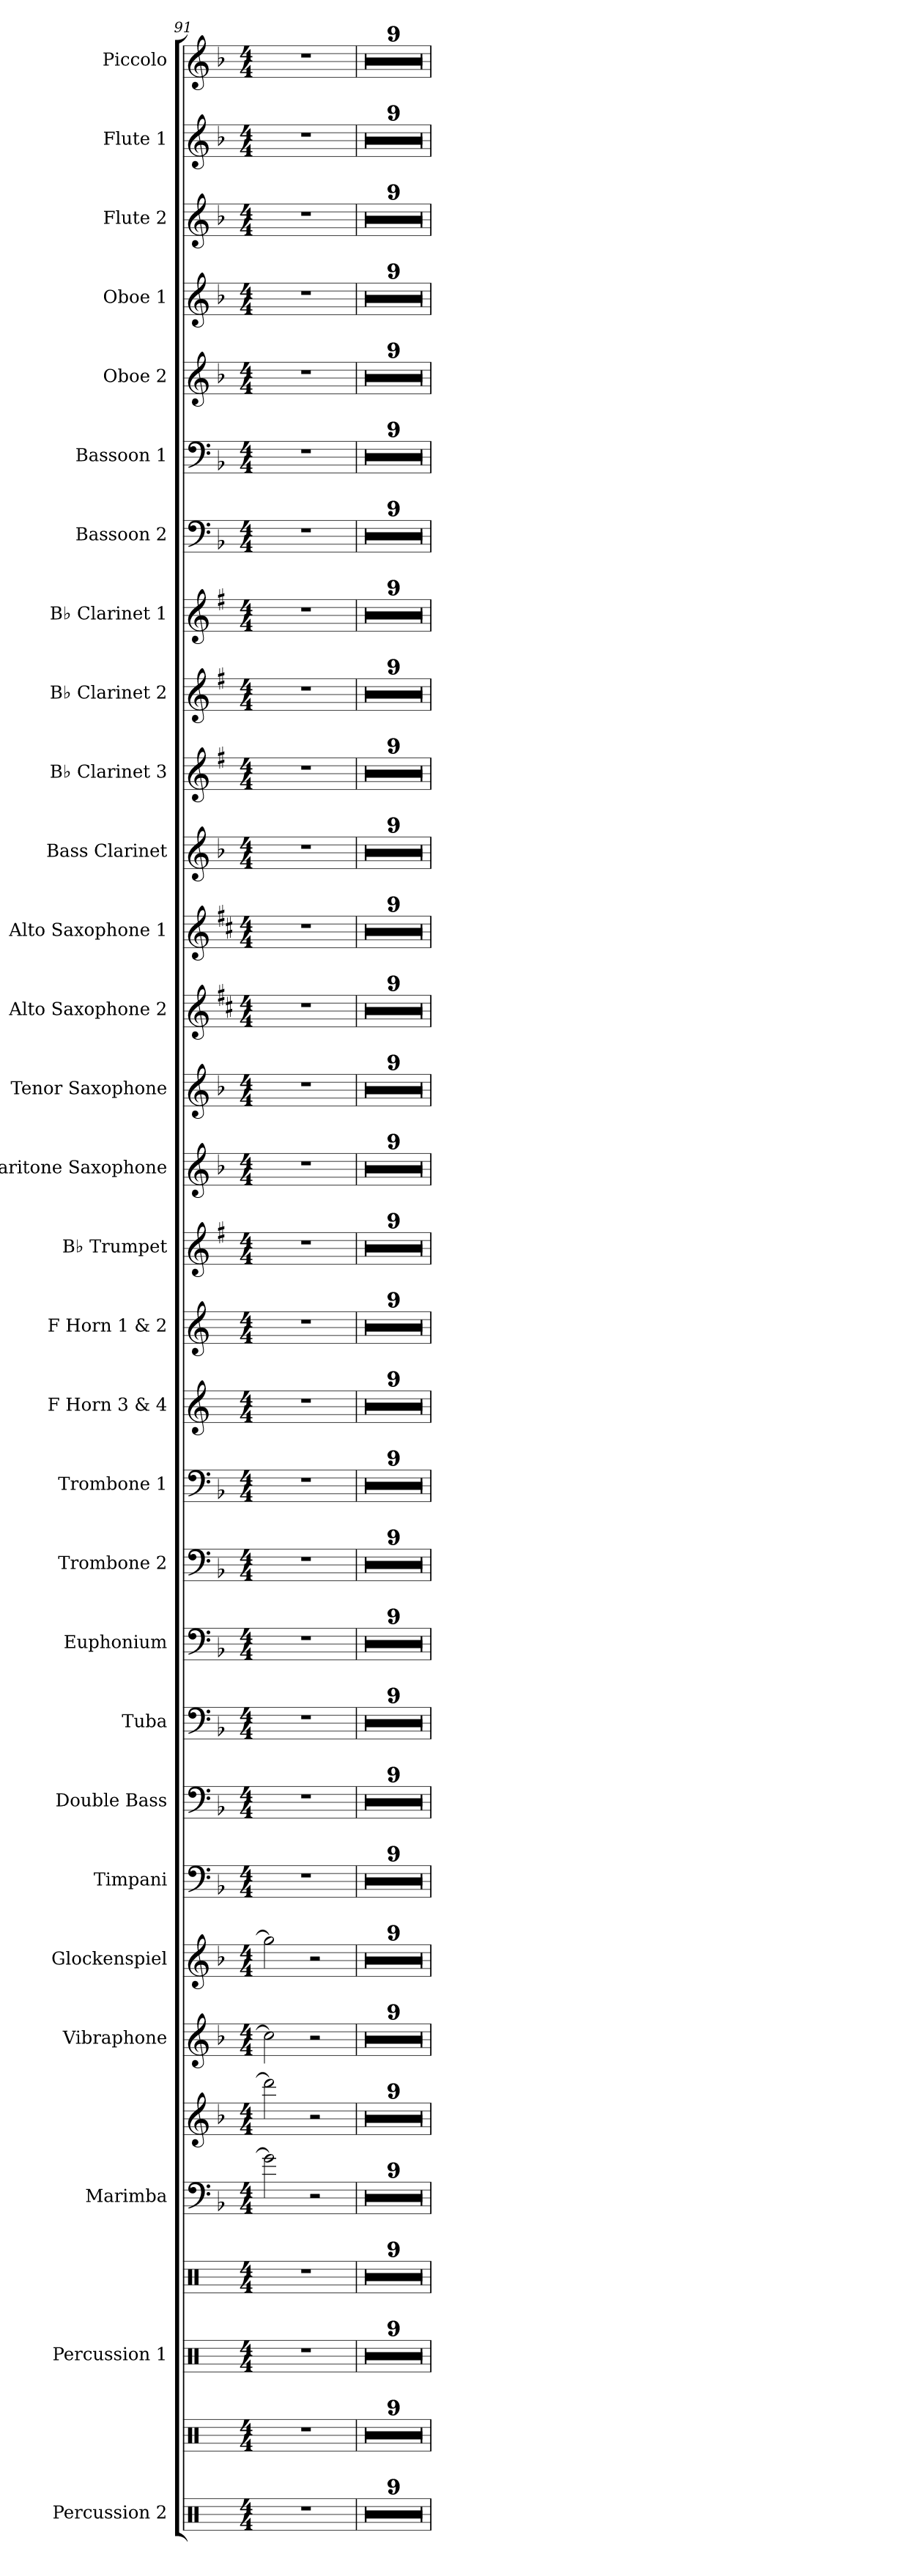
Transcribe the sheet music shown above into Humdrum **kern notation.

**kern	**kern	**kern	**kern	**kern	**kern	**kern	**kern	**kern	**kern	**kern	**kern	**kern	**kern	**kern	**kern	**kern	**kern	**kern	**kern	**kern	**kern	**kern	**kern	**kern	**kern	**kern	**kern	**kern	**kern	**kern	**kern
*part29	*part29	*part28	*part28	*part27	*part27	*part26	*part25	*part24	*part23	*part22	*part21	*part20	*part19	*part18	*part17	*part16	*part15	*part14	*part13	*part12	*part11	*part10	*part9	*part8	*part7	*part6	*part5	*part4	*part3	*part2	*part1
*staff32	*staff31	*staff30	*staff29	*staff28	*staff27	*staff26	*staff25	*staff24	*staff23	*staff22	*staff21	*staff20	*staff19	*staff18	*staff17	*staff16	*staff15	*staff14	*staff13	*staff12	*staff11	*staff10	*staff9	*staff8	*staff7	*staff6	*staff5	*staff4	*staff3	*staff2	*staff1
*I"Percussion 2	*	*I"Percussion 1	*	*I"Marimba	*	*I"Vibraphone	*I"Glockenspiel	*I"Timpani	*I"Double Bass	*I"Tuba	*I"Euphonium	*I"Trombone 2	*I"Trombone 1	*I"F Horn 3 &amp; 4	*I"F Horn 1 &amp; 2	*I"B♭ Trumpet	*I"Baritone Saxophone	*I"Tenor Saxophone	*I"Alto Saxophone 2	*I"Alto Saxophone 1	*I"Bass Clarinet	*I"B♭ Clarinet 3	*I"B♭ Clarinet 2	*I"B♭ Clarinet 1	*I"Bassoon 2	*I"Bassoon 1	*I"Oboe 2	*I"Oboe 1	*I"Flute 2	*I"Flute 1	*I"Piccolo
*I'Perc. 2	*	*I'Perc. 1	*	*I'Mrm.	*	*I'Vib.	*I'Glk.	*I'Timp.	*I'Db.	*I'Tba.	*I'Euph.	*I'Tbn. 2	*I'Tbn. 1	*I'F Hn. 3 4	*I'F Hn. 1 2	*I'B♭ Tpt.	*I'Bar. Sax.	*I'T. Sax.	*I'A. Sax. 2	*I'A. Sax. 1	*I'B. Cl.	*I'B♭ Cl. 3	*I'B♭ Cl. 2	*I'B♭ Cl. 1	*I'Bsn. 2	*I'Bsn. 1	*I'Ob. 2	*I'Ob. 1	*I'Fl. 2	*I'Fl. 1	*I'Picc.
*clefX	*clefX	*clefX	*clefX	*clefF4	*clefG2	*clefG2	*clefG2	*clefF4	*clefF4	*clefF4	*clefF4	*clefF4	*clefF4	*clefG2	*clefG2	*clefG2	*clefG2	*clefG2	*clefG2	*clefG2	*clefG2	*clefG2	*clefG2	*clefG2	*clefF4	*clefF4	*clefG2	*clefG2	*clefG2	*clefG2	*clefG2
*	*	*	*	*	*	*	*ITrd-14c-24	*	*ITrd7c12	*	*	*	*	*ITrd4c7	*ITrd4c7	*ITrd1c2	*ITrd12c21	*ITrd8c14	*ITrd5c9	*ITrd5c9	*ITrd8c14	*ITrd1c2	*ITrd1c2	*ITrd1c2	*	*	*	*	*	*	*ITrd-7c-12
*k[]	*k[]	*k[]	*k[]	*k[b-]	*k[b-]	*k[b-]	*k[b-]	*k[b-]	*k[b-]	*k[b-]	*k[b-]	*k[b-]	*k[b-]	*k[b-]	*k[b-]	*k[b-]	*k[b-]	*k[b-]	*k[b-]	*k[b-]	*k[b-]	*k[b-]	*k[b-]	*k[b-]	*k[b-]	*k[b-]	*k[b-]	*k[b-]	*k[b-]	*k[b-]	*k[b-]
*M4/4	*M4/4	*M4/4	*M4/4	*M4/4	*M4/4	*M4/4	*M4/4	*M4/4	*M4/4	*M4/4	*M4/4	*M4/4	*M4/4	*M4/4	*M4/4	*M4/4	*M4/4	*M4/4	*M4/4	*M4/4	*M4/4	*M4/4	*M4/4	*M4/4	*M4/4	*M4/4	*M4/4	*M4/4	*M4/4	*M4/4	*M4/4
=91	=91	=91	=91	=91	=91	=91	=91	=91	=91	=91	=91	=91	=91	=91	=91	=91	=91	=91	=91	=91	=91	=91	=91	=91	=91	=91	=91	=91	=91	=91	=91
1r	1r	1r	1r	2g\]	2ddd\]	2cc\]	2gggg\]	1r	1r	1r	1r	1r	1r	1r	1r	1r	1r	1r	1r	1r	1r	1r	1r	1r	1r	1r	1r	1r	1r	1r	1r
.	.	.	.	2r	2r	2r	2r	.	.	.	.	.	.	.	.	.	.	.	.	.	.	.	.	.	.	.	.	.	.	.	.
=92	=92	=92	=92	=92	=92	=92	=92	=92	=92	=92	=92	=92	=92	=92	=92	=92	=92	=92	=92	=92	=92	=92	=92	=92	=92	=92	=92	=92	=92	=92	=92
1r	1r	1r	1r	1r	1r	1r	1r	1r	1r	1r	1r	1r	1r	1r	1r	1r	1r	1r	1r	1r	1r	1r	1r	1r	1r	1r	1r	1r	1r	1r	1r
=93	=93	=93	=93	=93	=93	=93	=93	=93	=93	=93	=93	=93	=93	=93	=93	=93	=93	=93	=93	=93	=93	=93	=93	=93	=93	=93	=93	=93	=93	=93	=93
1r	1r	1r	1r	1r	1r	1r	1r	1r	1r	1r	1r	1r	1r	1r	1r	1r	1r	1r	1r	1r	1r	1r	1r	1r	1r	1r	1r	1r	1r	1r	1r
=94	=94	=94	=94	=94	=94	=94	=94	=94	=94	=94	=94	=94	=94	=94	=94	=94	=94	=94	=94	=94	=94	=94	=94	=94	=94	=94	=94	=94	=94	=94	=94
1r	1r	1r	1r	1r	1r	1r	1r	1r	1r	1r	1r	1r	1r	1r	1r	1r	1r	1r	1r	1r	1r	1r	1r	1r	1r	1r	1r	1r	1r	1r	1r
=95	=95	=95	=95	=95	=95	=95	=95	=95	=95	=95	=95	=95	=95	=95	=95	=95	=95	=95	=95	=95	=95	=95	=95	=95	=95	=95	=95	=95	=95	=95	=95
1r	1r	1r	1r	1r	1r	1r	1r	1r	1r	1r	1r	1r	1r	1r	1r	1r	1r	1r	1r	1r	1r	1r	1r	1r	1r	1r	1r	1r	1r	1r	1r
=96	=96	=96	=96	=96	=96	=96	=96	=96	=96	=96	=96	=96	=96	=96	=96	=96	=96	=96	=96	=96	=96	=96	=96	=96	=96	=96	=96	=96	=96	=96	=96
1r	1r	1r	1r	1r	1r	1r	1r	1r	1r	1r	1r	1r	1r	1r	1r	1r	1r	1r	1r	1r	1r	1r	1r	1r	1r	1r	1r	1r	1r	1r	1r
=97	=97	=97	=97	=97	=97	=97	=97	=97	=97	=97	=97	=97	=97	=97	=97	=97	=97	=97	=97	=97	=97	=97	=97	=97	=97	=97	=97	=97	=97	=97	=97
1r	1r	1r	1r	1r	1r	1r	1r	1r	1r	1r	1r	1r	1r	1r	1r	1r	1r	1r	1r	1r	1r	1r	1r	1r	1r	1r	1r	1r	1r	1r	1r
=98	=98	=98	=98	=98	=98	=98	=98	=98	=98	=98	=98	=98	=98	=98	=98	=98	=98	=98	=98	=98	=98	=98	=98	=98	=98	=98	=98	=98	=98	=98	=98
1r	1r	1r	1r	1r	1r	1r	1r	1r	1r	1r	1r	1r	1r	1r	1r	1r	1r	1r	1r	1r	1r	1r	1r	1r	1r	1r	1r	1r	1r	1r	1r
=99	=99	=99	=99	=99	=99	=99	=99	=99	=99	=99	=99	=99	=99	=99	=99	=99	=99	=99	=99	=99	=99	=99	=99	=99	=99	=99	=99	=99	=99	=99	=99
1r	1r	1r	1r	1r	1r	1r	1r	1r	1r	1r	1r	1r	1r	1r	1r	1r	1r	1r	1r	1r	1r	1r	1r	1r	1r	1r	1r	1r	1r	1r	1r
=100	=100	=100	=100	=100	=100	=100	=100	=100	=100	=100	=100	=100	=100	=100	=100	=100	=100	=100	=100	=100	=100	=100	=100	=100	=100	=100	=100	=100	=100	=100	=100
1r	1r	1r	1r	1r	1r	1r	1r	1r	1r	1r	1r	1r	1r	1r	1r	1r	1r	1r	1r	1r	1r	1r	1r	1r	1r	1r	1r	1r	1r	1r	1r
=	=	=	=	=	=	=	=	=	=	=	=	=	=	=	=	=	=	=	=	=	=	=	=	=	=	=	=	=	=	=	=
*-	*-	*-	*-	*-	*-	*-	*-	*-	*-	*-	*-	*-	*-	*-	*-	*-	*-	*-	*-	*-	*-	*-	*-	*-	*-	*-	*-	*-	*-	*-	*-
